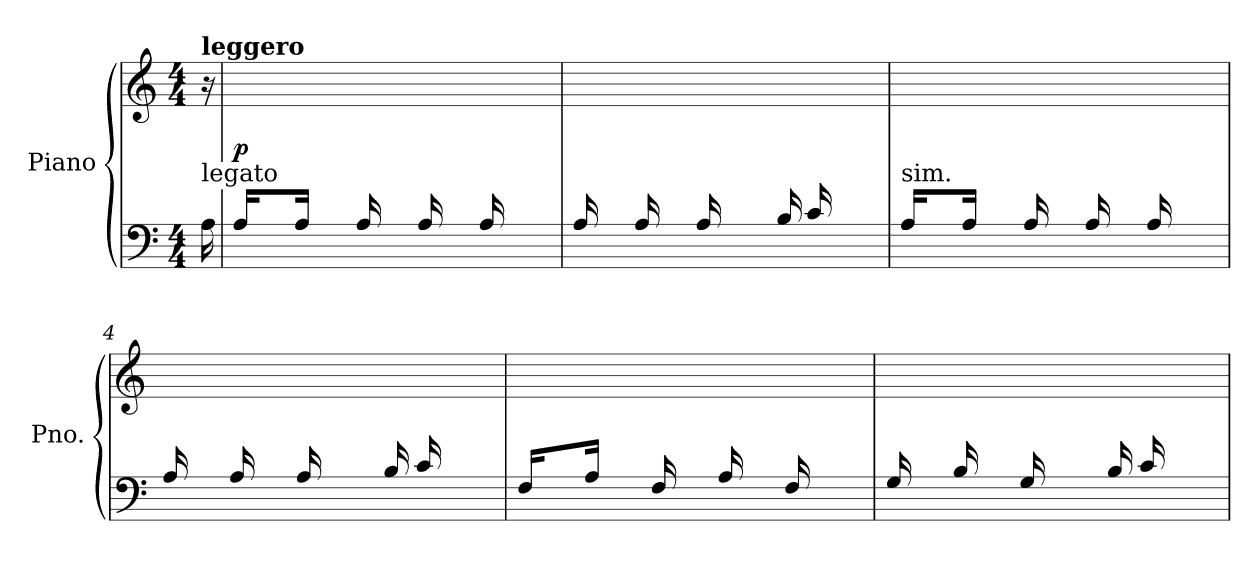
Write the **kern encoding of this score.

**kern	**kern	**dynam
*part1	*part1	*part1
*staff2	*staff1	*staff1/2
*I"Piano	*	*
*I'Pno.	*	*
*clefF4	*clefG2	*
*k[]	*k[]	*
*M4/4	*M4/4	*
*MM80	*MM80	*
=	=	=
!	!LO:TX:a:B:t=leggero	!
!LO:TX:a:t=legato	!	!
16A\	16r	.
=1	=1	=1
*^	*	*
!	!	!	!LO:DY:b
16A/LL	1ryy	16ryy	p
8ryy	.	16e\	.
.	.	16a\	.
16A/JJ	.	16ryy	.
8ryy	.	16e\LL	.
.	.	16a\	.
16A/	.	16ryy	.
8ryy	.	16e\JJ	.
.	.	16a\LL	.
16A/	.	16ryy	.
8ryy	.	16e\	.
.	.	16a\JJ	.
16A/LL	.	16ryy	.
8.ryy	.	16e\	.
.	.	16b\	.
.	.	16e\JJ	.
=2	=2	=2	=2
16A/LL	1ryy	16ryy	.
8ryy	.	16e\	.
.	.	16a\	.
16A/JJ	.	16ryy	.
8ryy	.	16e\LL	.
.	.	16a\	.
16A/	.	16ryy	.
4ryy	.	16e\JJ	.
.	.	8.a\L	.
16B/Jk	.	8ryy	.
16c/LL	.	.	.
8.ryy	.	16e\	.
.	.	16g\	.
.	.	16b\JJ	.
!!LO:LB:g=z
=3	=3	=3	=3
!LO:TX:a:t=sim.	!	!	!
16A/LL	1ryy	16ryy	.
8ryy	.	16e\	.
.	.	16a\	.
16A/JJ	.	16ryy	.
8ryy	.	16e\LL	.
.	.	16a\	.
16A/	.	16ryy	.
8ryy	.	16e\JJ	.
.	.	16a\LL	.
16A/	.	16ryy	.
8ryy	.	16e\	.
.	.	16a\JJ	.
16A/LL	.	16ryy	.
8.ryy	.	16e\	.
.	.	16b\	.
.	.	16e\JJ	.
=4	=4	=4	=4
16A/LL	1ryy	16ryy	.
8ryy	.	16e\	.
.	.	16a\	.
16A/JJ	.	16ryy	.
8ryy	.	16e\LL	.
.	.	16a\	.
16A/	.	16ryy	.
4ryy	.	16e\JJ	.
.	.	8.a\L	.
16B/Jk	.	8ryy	.
16c/LL	.	.	.
8.ryy	.	16e\	.
.	.	16g\	.
.	.	16b\JJ	.
=5	=5	=5	=5
16F/LL	1ryy	16ryy	.
8ryy	.	16e\	.
.	.	16a\	.
16A/JJ	.	16ryy	.
8ryy	.	16e\LL	.
.	.	16a\	.
16F/	.	16ryy	.
8ryy	.	16e\JJ	.
.	.	16a\LL	.
16A/	.	16ryy	.
8ryy	.	16e\	.
.	.	16a\JJ	.
16F/LL	.	16ryy	.
8.ryy	.	16e\	.
.	.	16a\	.
.	.	16e\JJ	.
!!LO:LB:g=z
=6	=6	=6	=6
16G/LL	1ryy	16ryy	.
8ryy	.	16e\	.
.	.	16a\	.
16B/JJ	.	16ryy	.
8ryy	.	16e\LL	.
.	.	16a\	.
16G/	.	16ryy	.
4ryy	.	16e\JJ	.
.	.	8.a\L	.
16B/Jk	.	8ryy	.
16c/LL	.	.	.
8.ryy	.	16e\	.
.	.	16g\	.
.	.	16b\JJ	.
*v	*v	*	*
=	=	=
*-	*-	*-
